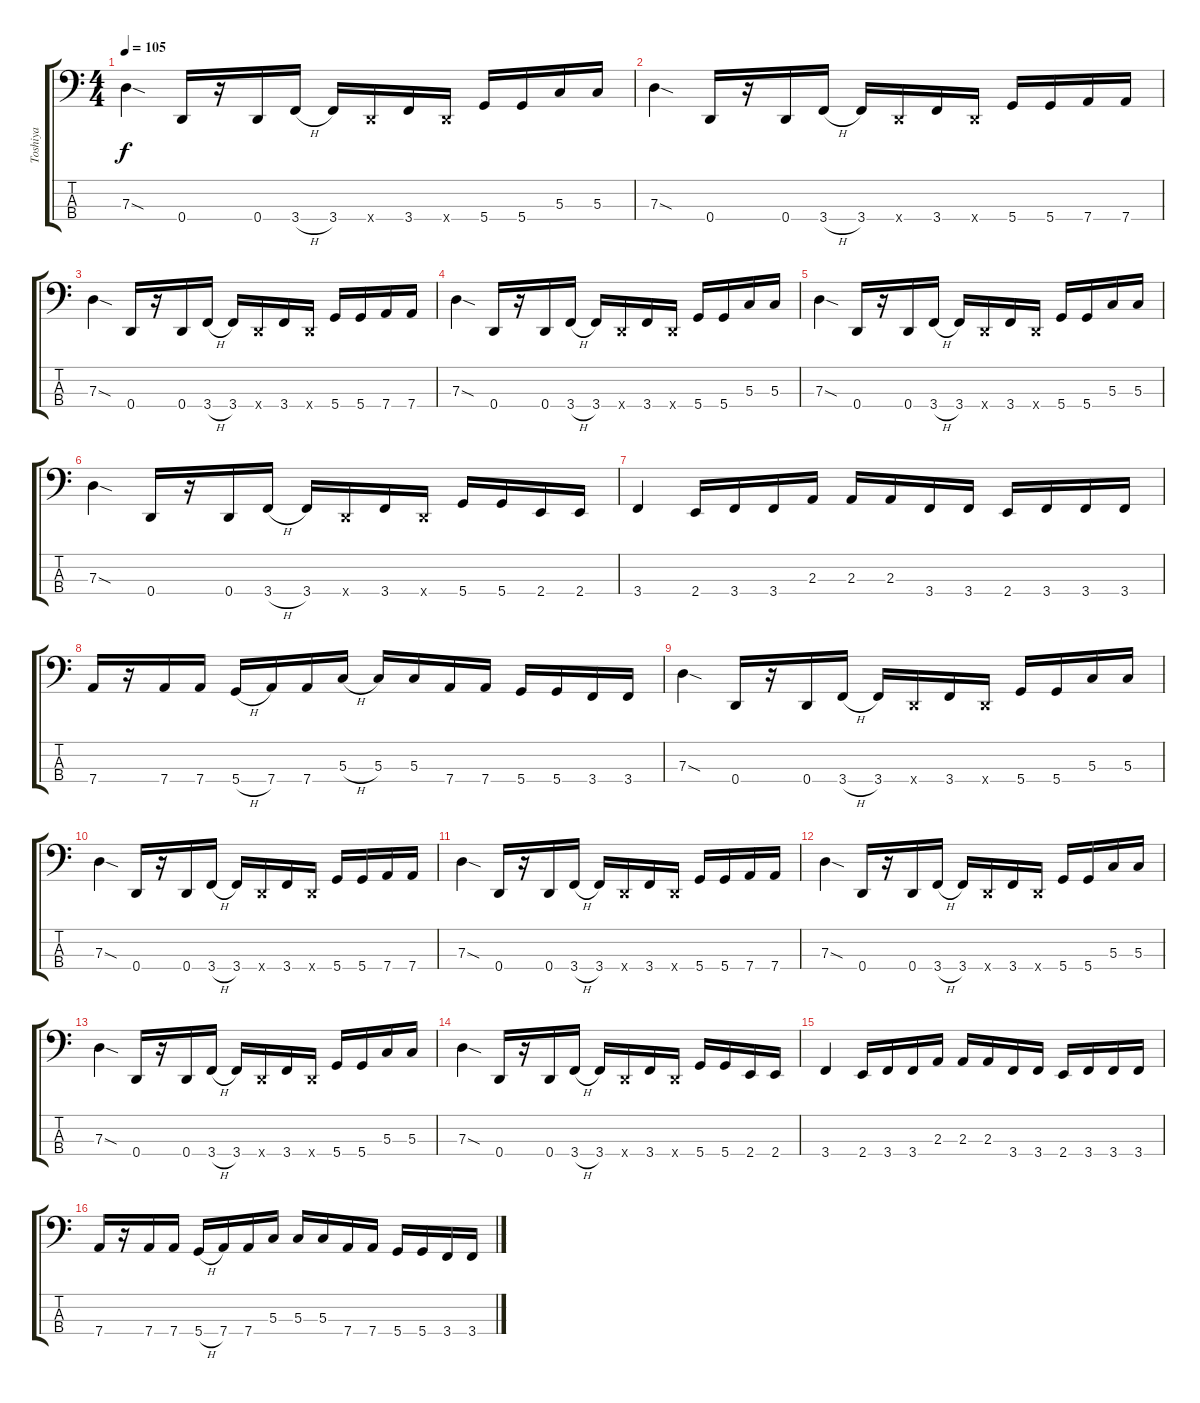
\track ("Toshiya" "Toshiya") {instrument electricbasspick}
\staff {score tabs}
\tuning (F2 C2 G1 D1) {hide}
\ts (4 4)
\tempo 105
\clef f4
\ks c
7.3{sod}.4{dy f} 0.4.16 r.16 0.4.16 3.4{h}.16 3.4.16 0.4{x}.16 3.4.16 0.4{x}.16 5.4.16 5.4.16 5.3.16 5.3.16 |
7.3{sod}.4 0.4.16 r.16 0.4.16 3.4{h}.16 3.4.16 0.4{x}.16 3.4.16 0.4{x}.16 5.4.16 5.4.16 7.4.16 7.4.16 |
7.3{sod}.4 0.4.16 r.16 0.4.16 3.4{h}.16 3.4.16 0.4{x}.16 3.4.16 0.4{x}.16 5.4.16 5.4.16 7.4.16 7.4.16 |
7.3{sod}.4 0.4.16 r.16 0.4.16 3.4{h}.16 3.4.16 0.4{x}.16 3.4.16 0.4{x}.16 5.4.16 5.4.16 5.3.16 5.3.16 |
7.3{sod}.4 0.4.16 r.16 0.4.16 3.4{h}.16 3.4.16 0.4{x}.16 3.4.16 0.4{x}.16 5.4.16 5.4.16 5.3.16 5.3.16 |
7.3{sod}.4 0.4.16 r.16 0.4.16 3.4{h}.16 3.4.16 0.4{x}.16 3.4.16 0.4{x}.16 5.4.16 5.4.16 2.4.16 2.4.16 |
3.4.4 2.4.16 3.4.16 3.4.16 2.3.16 2.3.16 2.3.16 3.4.16 3.4.16 2.4.16 3.4.16 3.4.16 3.4.16 |
7.4.16 r.16 7.4.16 7.4.16 5.4{h}.16 7.4.16 7.4.16 5.3{h}.16 5.3.16 5.3.16 7.4.16 7.4.16 5.4.16 5.4.16 3.4.16 3.4.16 |
7.3{sod}.4 0.4.16 r.16 0.4.16 3.4{h}.16 3.4.16 0.4{x}.16 3.4.16 0.4{x}.16 5.4.16 5.4.16 5.3.16 5.3.16 |
7.3{sod}.4 0.4.16 r.16 0.4.16 3.4{h}.16 3.4.16 0.4{x}.16 3.4.16 0.4{x}.16 5.4.16 5.4.16 7.4.16 7.4.16 |
7.3{sod}.4 0.4.16 r.16 0.4.16 3.4{h}.16 3.4.16 0.4{x}.16 3.4.16 0.4{x}.16 5.4.16 5.4.16 7.4.16 7.4.16 |
7.3{sod}.4 0.4.16 r.16 0.4.16 3.4{h}.16 3.4.16 0.4{x}.16 3.4.16 0.4{x}.16 5.4.16 5.4.16 5.3.16 5.3.16 |
7.3{sod}.4 0.4.16 r.16 0.4.16 3.4{h}.16 3.4.16 0.4{x}.16 3.4.16 0.4{x}.16 5.4.16 5.4.16 5.3.16 5.3.16 |
7.3{sod}.4 0.4.16 r.16 0.4.16 3.4{h}.16 3.4.16 0.4{x}.16 3.4.16 0.4{x}.16 5.4.16 5.4.16 2.4.16 2.4.16 |
3.4.4 2.4.16 3.4.16 3.4.16 2.3.16 2.3.16 2.3.16 3.4.16 3.4.16 2.4.16 3.4.16 3.4.16 3.4.16 |
7.4.16 r.16 7.4.16 7.4.16 5.4{h}.16 7.4.16 7.4.16 5.3.16 5.3.16 5.3.16 7.4.16 7.4.16 5.4.16 5.4.16 3.4.16 3.4.16
